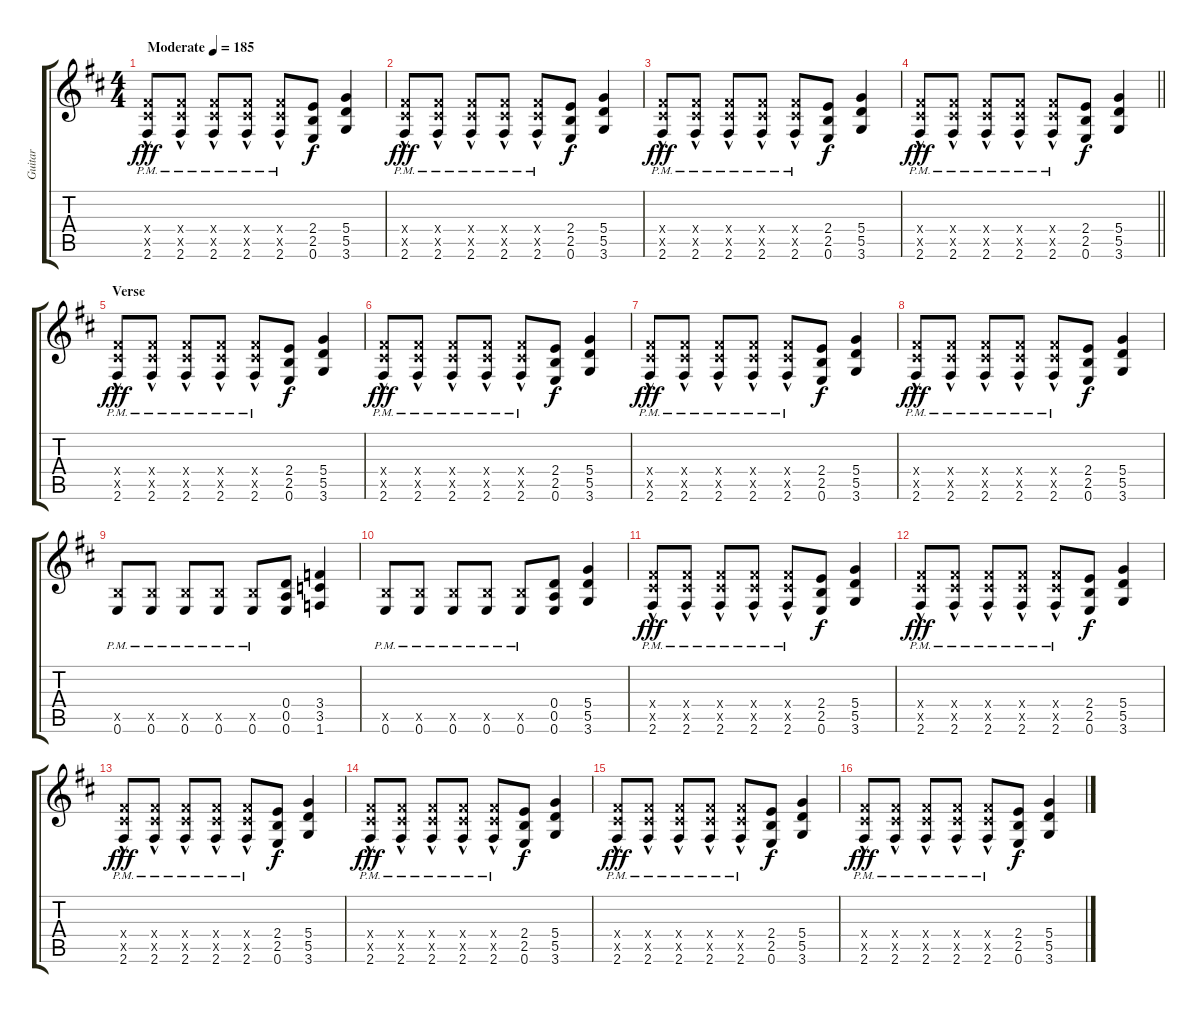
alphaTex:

\track ("Guitar" "Guitar") {instrument overdrivenguitar}
\staff {score tabs}
\tuning (E4 B3 G3 D3 A2 E2) {hide}
\ts (4 4)
\tempo (185 "Moderate")
\clef g2
\ks d
(4.4{hac x} 4.5{x} 2.6{pm}).8{dy fff instrument overdrivenguitar} (4.4{hac x} 4.5{x} 2.6{pm}).8 (4.4{hac x} 4.5{x} 2.6{pm}).8 (4.4{hac x} 4.5{x} 2.6{pm}).8 (4.4{hac x} 4.5{x} 2.6{pm}).8 (2.4 2.5 0.6).8{dy f} (5.4 5.5 3.6).4 |
(4.4{hac x} 4.5{x} 2.6{pm}).8{dy fff} (4.4{hac x} 4.5{x} 2.6{pm}).8 (4.4{hac x} 4.5{x} 2.6{pm}).8 (4.4{hac x} 4.5{x} 2.6{pm}).8 (4.4{hac x} 4.5{x} 2.6{pm}).8 (2.4 2.5 0.6).8{dy f} (5.4 5.5 3.6).4 |
(4.4{hac x} 4.5{x} 2.6{pm}).8{dy fff} (4.4{hac x} 4.5{x} 2.6{pm}).8 (4.4{hac x} 4.5{x} 2.6{pm}).8 (4.4{hac x} 4.5{x} 2.6{pm}).8 (4.4{hac x} 4.5{x} 2.6{pm}).8 (2.4 2.5 0.6).8{dy f} (5.4 5.5 3.6).4 |
\barLineRight lightlight
(4.4{hac x} 4.5{x} 2.6{pm}).8{dy fff} (4.4{hac x} 4.5{x} 2.6{pm}).8 (4.4{hac x} 4.5{x} 2.6{pm}).8 (4.4{hac x} 4.5{x} 2.6{pm}).8 (4.4{hac x} 4.5{x} 2.6{pm}).8 (2.4 2.5 0.6).8{dy f} (5.4 5.5 3.6).4 |
\section ("" "Verse")
(4.4{hac x} 4.5{x} 2.6{pm}).8{dy fff} (4.4{hac x} 4.5{x} 2.6{pm}).8 (4.4{hac x} 4.5{x} 2.6{pm}).8 (4.4{hac x} 4.5{x} 2.6{pm}).8 (4.4{hac x} 4.5{x} 2.6{pm}).8 (2.4 2.5 0.6).8{dy f} (5.4 5.5 3.6).4 |
(4.4{hac x} 4.5{x} 2.6{pm}).8{dy fff} (4.4{hac x} 4.5{x} 2.6{pm}).8 (4.4{hac x} 4.5{x} 2.6{pm}).8 (4.4{hac x} 4.5{x} 2.6{pm}).8 (4.4{hac x} 4.5{x} 2.6{pm}).8 (2.4 2.5 0.6).8{dy f} (5.4 5.5 3.6).4 |
(4.4{hac x} 4.5{x} 2.6{pm}).8{dy fff} (4.4{hac x} 4.5{x} 2.6{pm}).8 (4.4{hac x} 4.5{x} 2.6{pm}).8 (4.4{hac x} 4.5{x} 2.6{pm}).8 (4.4{hac x} 4.5{x} 2.6{pm}).8 (2.4 2.5 0.6).8{dy f} (5.4 5.5 3.6).4 |
(4.4{hac x} 4.5{x} 2.6{pm}).8{dy fff} (4.4{hac x} 4.5{x} 2.6{pm}).8 (4.4{hac x} 4.5{x} 2.6{pm}).8 (4.4{hac x} 4.5{x} 2.6{pm}).8 (4.4{hac x} 4.5{x} 2.6{pm}).8 (2.4 2.5 0.6).8{dy f} (5.4 5.5 3.6).4 |
(2.5{x} 0.6{pm}).8 (2.5{x} 0.6{pm}).8 (2.5{x} 0.6{pm}).8 (2.5{x} 0.6{pm}).8 (2.5{x} 0.6{pm}).8 (0.4 0.5 0.6).8 (3.4 3.5 1.6).4 |
(2.5{x} 0.6{pm}).8 (2.5{x} 0.6{pm}).8 (2.5{x} 0.6{pm}).8 (2.5{x} 0.6{pm}).8 (2.5{x} 0.6{pm}).8 (0.4 0.5 0.6).8 (5.4 5.5 3.6).4 |
(4.4{hac x} 4.5{x} 2.6{pm}).8{dy fff} (4.4{hac x} 4.5{x} 2.6{pm}).8 (4.4{hac x} 4.5{x} 2.6{pm}).8 (4.4{hac x} 4.5{x} 2.6{pm}).8 (4.4{hac x} 4.5{x} 2.6{pm}).8 (2.4 2.5 0.6).8{dy f} (5.4 5.5 3.6).4 |
(4.4{hac x} 4.5{x} 2.6{pm}).8{dy fff} (4.4{hac x} 4.5{x} 2.6{pm}).8 (4.4{hac x} 4.5{x} 2.6{pm}).8 (4.4{hac x} 4.5{x} 2.6{pm}).8 (4.4{hac x} 4.5{x} 2.6{pm}).8 (2.4 2.5 0.6).8{dy f} (5.4 5.5 3.6).4 |
(4.4{hac x} 4.5{x} 2.6{pm}).8{dy fff} (4.4{hac x} 4.5{x} 2.6{pm}).8 (4.4{hac x} 4.5{x} 2.6{pm}).8 (4.4{hac x} 4.5{x} 2.6{pm}).8 (4.4{hac x} 4.5{x} 2.6{pm}).8 (2.4 2.5 0.6).8{dy f} (5.4 5.5 3.6).4 |
(4.4{hac x} 4.5{x} 2.6{pm}).8{dy fff} (4.4{hac x} 4.5{x} 2.6{pm}).8 (4.4{hac x} 4.5{x} 2.6{pm}).8 (4.4{hac x} 4.5{x} 2.6{pm}).8 (4.4{hac x} 4.5{x} 2.6{pm}).8 (2.4 2.5 0.6).8{dy f} (5.4 5.5 3.6).4 |
(4.4{hac x} 4.5{x} 2.6{pm}).8{dy fff} (4.4{hac x} 4.5{x} 2.6{pm}).8 (4.4{hac x} 4.5{x} 2.6{pm}).8 (4.4{hac x} 4.5{x} 2.6{pm}).8 (4.4{hac x} 4.5{x} 2.6{pm}).8 (2.4 2.5 0.6).8{dy f} (5.4 5.5 3.6).4 |
(4.4{hac x} 4.5{x} 2.6{pm}).8{dy fff} (4.4{hac x} 4.5{x} 2.6{pm}).8 (4.4{hac x} 4.5{x} 2.6{pm}).8 (4.4{hac x} 4.5{x} 2.6{pm}).8 (4.4{hac x} 4.5{x} 2.6{pm}).8 (2.4 2.5 0.6).8{dy f} (5.4 5.5 3.6).4
